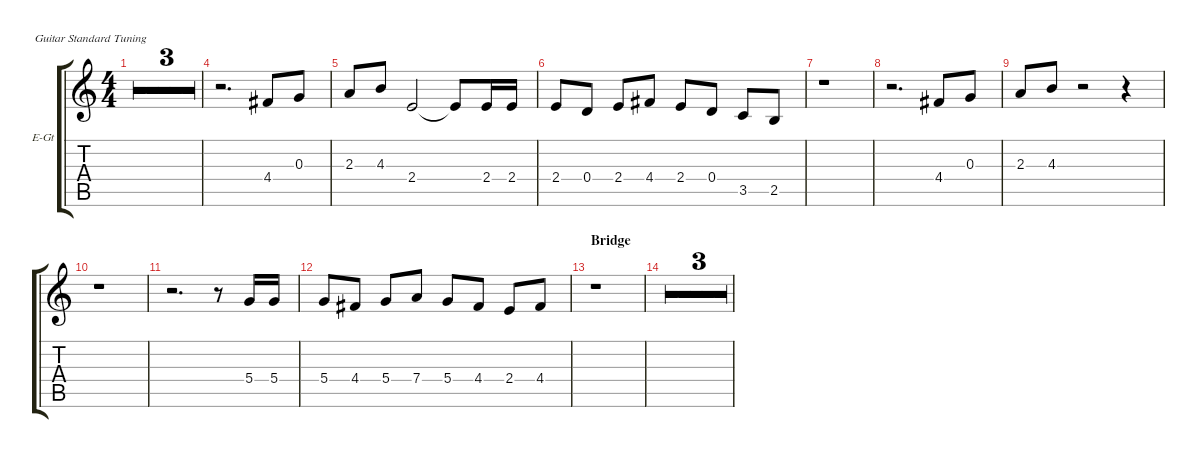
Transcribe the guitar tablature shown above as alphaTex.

\hideDynamics
\bracketExtendMode groupsimilarinstruments
\firstSystemTrackNameOrientation horizontal
\otherSystemsTrackNameOrientation horizontal
\track ("Guitar 3" "E-Gt") {multiBarRest instrument distortionguitar}
\staff {score tabs}
\tuning (E4 B3 G3 D3 A2 E2)
\ts (4 4)
\tempo 220
\clef g2
\ks c
r.1{dy f} |
r.1 |
r.1 |
r.2{d} 4.4.8{dy fff} 0.3.8 |
2.3.8 4.3.8 2.4.2 2.4{t}.8{dy f} 2.4.16{dy fff} 2.4.16 |
2.4.8 0.4.8 2.4.8 4.4.8 2.4.8 0.4.8 3.5.8 2.5.8 |
r.1 |
r.2{d} 4.4.8 0.3.8 |
2.3.8 4.3.8 r.2 r.4 |
r.1 |
r.2{d} r.8 5.4.16 5.4.16 |
5.4.8 4.4.8 5.4.8 7.4.8 5.4.8 4.4.8 2.4.8 4.4.8 |
\section ("" "Bridge")
r.1 |
r.1 |
r.1 |
r.1
